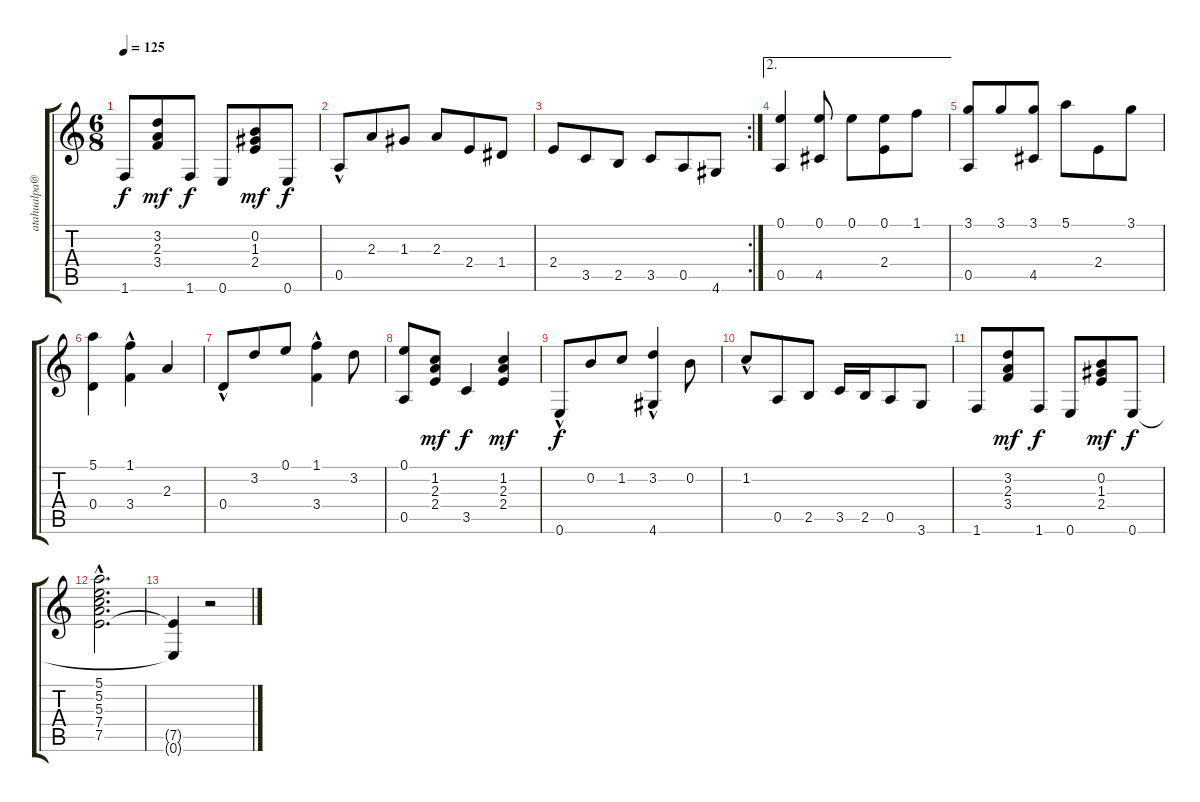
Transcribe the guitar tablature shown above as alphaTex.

\track ("" "atahualpa@") {instrument acousticguitarnylon}
\staff {score tabs}
\tuning (E4 B3 G3 D3 A2 E2) {hide}
\ts (6 8)
\tempo 125
\clef g2
\ks c
1.6.8{dy f} (3.2 2.3 3.4).8{dy mf} 1.6.8{dy f} 0.6.8 (0.2 1.3 2.4).8{dy mf} 0.6.8{dy f} |
0.5{hac}.8 2.3.8 1.3.8 2.3.8 2.4.8 1.4.8 |
\rc 2
2.4.8 3.5.8 2.5.8 3.5.8 0.5.8 4.6.8 |
\ae 2
(0.1 0.5).4 (0.1 4.5).8 0.1.8 (0.1 2.4).8 1.1.8 |
(3.1 0.5).8 3.1.8 (3.1 4.5).8 5.1.8 2.4.8 3.1.8 |
(5.1 0.4).4 (1.1{hac} 3.4).4 2.3.4 |
0.4{hac}.8 3.2.8 0.1.8 (1.1 3.4{hac}).4 3.2.8 |
(0.1 0.5).8 (1.2 2.3 2.4).8{dy mf} 3.5.4{dy f} (1.2 2.3 2.4).4{dy mf} |
0.6{hac}.8{dy f} 0.2.8 1.2.8 (3.2 4.6{hac}).4 0.2.8 |
1.2{hac}.8 0.5.8 2.5.8 3.5.16 2.5.16 0.5.8 3.6.8 |
1.6.8 (3.2 2.3 3.4).8{dy mf} 1.6.8{dy f} 0.6.8 (0.2 1.3 2.4).8{dy mf} 0.6.8{dy f} |
(5.1{hac} 5.2{hac} 5.3{hac} 7.4{hac} 7.5{hac}).2{d} |
(7.5{t} 0.6{t}).4 r.2
